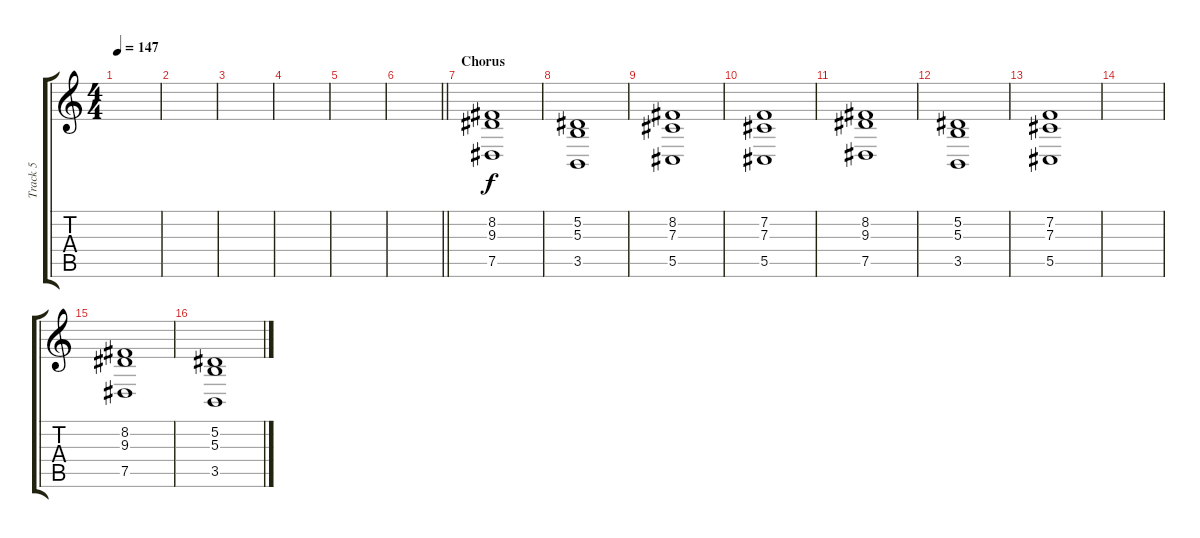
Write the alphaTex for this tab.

\track ("Track 5" "Track 5") {instrument stringensemble1}
\staff {score tabs}
\tuning (Eb4 Bb3 Gb3 Db3 Ab2 Eb2) {hide}
\ts (4 4)
\tempo 147
\clef g2
\ks c
|
|
|
|
|
\barLineRight lightlight
|
\section ("" "Chorus")
(8.2 9.3 7.5).1 |
(5.2 5.3 3.5).1 |
(8.2 7.3 5.5).1 |
(7.2 7.3 5.5).1 |
(8.2 9.3 7.5).1 |
(5.2 5.3 3.5).1 |
(7.2 7.3 5.5).1 |
|
(8.2 9.3 7.5).1 |
(5.2 5.3 3.5).1
